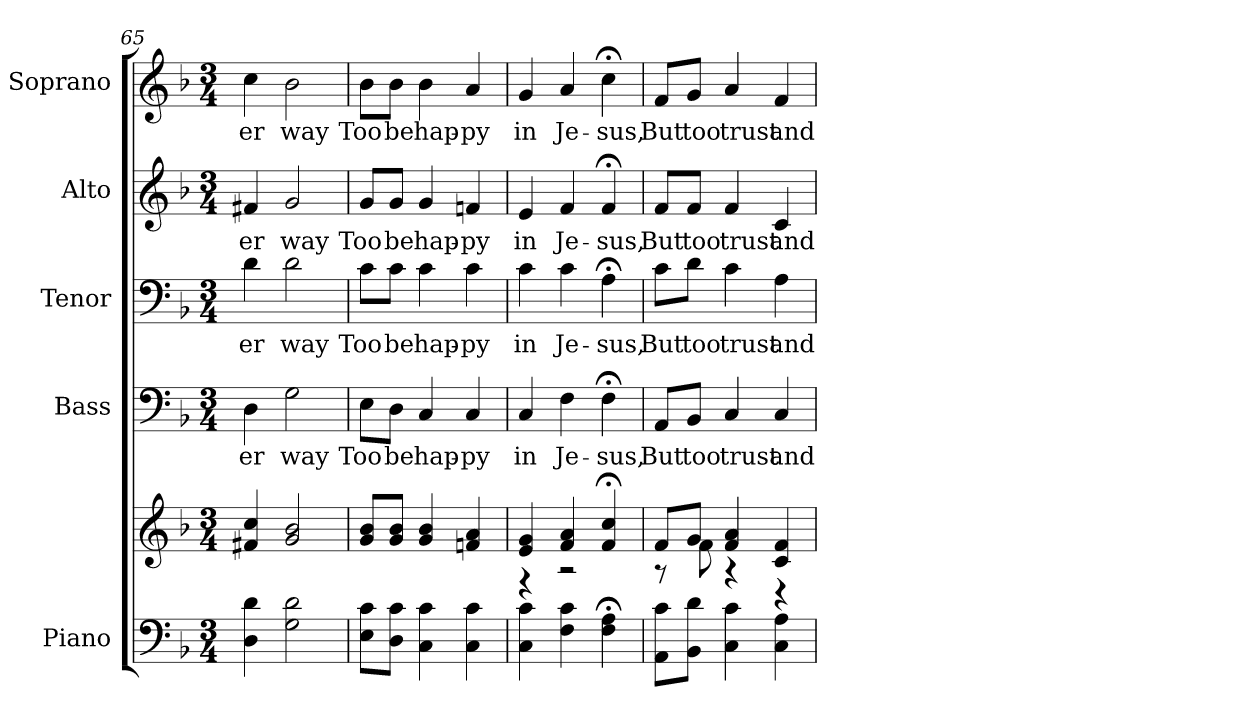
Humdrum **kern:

**kern	**kern	**kern	**text	**kern	**text	**kern	**text	**kern	**text
*part5	*part5	*part4	*part4	*part3	*part3	*part2	*part2	*part1	*part1
*staff6	*staff5	*staff4	*staff4	*staff3	*staff3	*staff2	*staff2	*staff1	*staff1
*I"Piano	*	*I"Bass	*	*I"Tenor	*	*I"Alto	*	*I"Soprano	*
*I'Pno.	*	*I'B.	*	*I'T.	*	*I'A.	*	*I'S.	*
!!LO:PB:g=z
*clefF4	*clefG2	*clefF4	*	*clefF4	*	*clefG2	*	*clefG2	*
*k[b-]	*k[b-]	*k[b-]	*	*k[b-]	*	*k[b-]	*	*k[b-]	*
*F:	*F:	*F:	*	*F:	*	*F:	*	*F:	*
*M3/4	*M3/4	*M3/4	*	*M3/4	*	*M3/4	*	*M3/4	*
=65	=65	=65	=65	=65	=65	=65	=65	=65	=65
!	!	!	!LO:LY:b:color=#000000	!	!	!	!	!	!
!	!	!	!	!	!LO:LY:b:color=#000000	!	!	!	!
!	!	!	!	!	!	!	!LO:LY:b:color=#000000	!	!
!	!	!	!	!	!	!	!	!	!LO:LY:b:color=#000000
4Di\ 4di	4f#Xi/ 4cci	4Di\	-er	4di\	-er	4f#Xi/	-er	4cci\	-er
!	!	!	!LO:LY:b:color=#000000	!	!	!	!	!	!
!	!	!	!	!	!LO:LY:b:color=#000000	!	!	!	!
!	!	!	!	!	!	!	!LO:LY:b:color=#000000	!	!
!	!	!	!	!	!	!	!	!	!LO:LY:b:color=#000000
2Gi\ 2di	2gi/ 2b-i	2Gi\	way	2di\	way	2gi/	way	2b-i\	way
=66	=66	=66	=66	=66	=66	=66	=66	=66	=66
!	!	!	!LO:LY:b:color=#000000	!	!	!	!	!	!
!	!	!	!	!	!LO:LY:b:color=#000000	!	!	!	!
!	!	!	!	!	!	!	!LO:LY:b:color=#000000	!	!
!	!	!	!	!	!	!	!	!	!LO:LY:b:color=#000000
8Ei\ 8ciL	8gi/ 8b-iL	8Ei\L	Too	8ci\L	Too	8gi/L	Too	8b-i\L	Too
!	!	!	!LO:LY:b:color=#000000	!	!	!	!	!	!
!	!	!	!	!	!LO:LY:b:color=#000000	!	!	!	!
!	!	!	!	!	!	!	!LO:LY:b:color=#000000	!	!
!	!	!	!	!	!	!	!	!	!LO:LY:b:color=#000000
8Di\ 8ciJ	8gi/ 8b-iJ	8Di\J	be	8ci\J	be	8gi/J	be	8b-i\J	be
!	!	!	!LO:LY:b:color=#000000	!	!	!	!	!	!
!	!	!	!	!	!LO:LY:b:color=#000000	!	!	!	!
!	!	!	!	!	!	!	!LO:LY:b:color=#000000	!	!
!	!	!	!	!	!	!	!	!	!LO:LY:b:color=#000000
4Ci\ 4ci	4gi/ 4b-i	4Ci/	hap-	4ci\	hap-	4gi/	hap-	4b-i\	hap-
!	!	!	!LO:LY:b:color=#000000	!	!	!	!	!	!
!	!	!	!	!	!LO:LY:b:color=#000000	!	!	!	!
!	!	!	!	!	!	!	!LO:LY:b:color=#000000	!	!
!	!	!	!	!	!	!	!	!	!LO:LY:b:color=#000000
4Ci\ 4ci	4fni/ 4ai	4Ci/	-py	4ci\	-py	4fni/	-py	4ai/	-py
=67	=67	=67	=67	=67	=67	=67	=67	=67	=67
*	*^	*	*	*	*	*	*	*	*
!	!	!	!	!LO:LY:b:color=#000000	!	!	!	!	!	!
!	!	!	!	!	!	!LO:LY:b:color=#000000	!	!	!	!
!	!	!	!	!	!	!	!	!LO:LY:b:color=#000000	!	!
!	!	!	!	!	!	!	!	!	!	!LO:LY:b:color=#000000
4Ci\ 4ci	4ei/ 4gi	4r	4Ci/	in	4ci\	in	4ei/	in	4gi/	in
!	!	!	!	!LO:LY:b:color=#000000	!	!	!	!	!	!
!	!	!	!	!	!	!LO:LY:b:color=#000000	!	!	!	!
!	!	!	!	!	!	!	!	!LO:LY:b:color=#000000	!	!
!	!	!	!	!	!	!	!	!	!	!LO:LY:b:color=#000000
4Fi\ 4ci	4fi/ 4ai	2r	4Fi\	Je-	4ci\	Je-	4fi/	Je-	4ai/	Je-
!	!	!	!	!LO:LY:b:color=#000000	!	!	!	!	!	!
!	!	!	!	!	!	!LO:LY:b:color=#000000	!	!	!	!
!	!	!	!	!	!	!	!	!LO:LY:b:color=#000000	!	!
!	!	!	!	!	!	!	!	!	!	!LO:LY:b:color=#000000
4Fi\; 4Ai;	4fi/; 4cci;	.	4F;i\	-sus,	4A;i\	-sus,	4f;i/	-sus,	4cc;i\	-sus,
=68	=68	=68	=68	=68	=68	=68	=68	=68	=68	=68
!	!	!	!	!LO:LY:b:color=#000000	!	!	!	!	!	!
!	!	!	!	!	!	!LO:LY:b:color=#000000	!	!	!	!
!	!	!	!	!	!	!	!	!LO:LY:b:color=#000000	!	!
!	!	!	!	!	!	!	!	!	!	!LO:LY:b:color=#000000
8AAi\ 8ciL	8fi/L	8r	8AAi/L	But	8ci\L	But	8fi/L	But	8fi/L	But
!	!	!	!	!LO:LY:b:color=#000000	!	!	!	!	!	!
!	!	!	!	!	!	!LO:LY:b:color=#000000	!	!	!	!
!	!	!	!	!	!	!	!	!LO:LY:b:color=#000000	!	!
!	!	!	!	!	!	!	!	!	!	!LO:LY:b:color=#000000
8BB-i\ 8diJ	8gi/J	8fi\	8BB-i/J	too	8di\J	too	8fi/J	too	8gi/J	too
!	!	!	!	!LO:LY:b:color=#000000	!	!	!	!	!	!
!	!	!	!	!	!	!LO:LY:b:color=#000000	!	!	!	!
!	!	!	!	!	!	!	!	!LO:LY:b:color=#000000	!	!
!	!	!	!	!	!	!	!	!	!	!LO:LY:b:color=#000000
4Ci\ 4ci	4fi/ 4ai	4r	4Ci/	trust	4ci\	trust	4fi/	trust	4ai/	trust
!	!	!	!	!LO:LY:b:color=#000000	!	!	!	!	!	!
!	!	!	!	!	!	!LO:LY:b:color=#000000	!	!	!	!
!	!	!	!	!	!	!	!	!LO:LY:b:color=#000000	!	!
!	!	!	!	!	!	!	!	!	!	!LO:LY:b:color=#000000
4Ci\ 4Ai	4ci/ 4fi	4r	4Ci/	and	4Ai\	and	4ci/	and	4fi/	and
*	*v	*v	*	*	*	*	*	*	*	*
=	=	=	=	=	=	=	=	=	=
*-	*-	*-	*-	*-	*-	*-	*-	*-	*-
